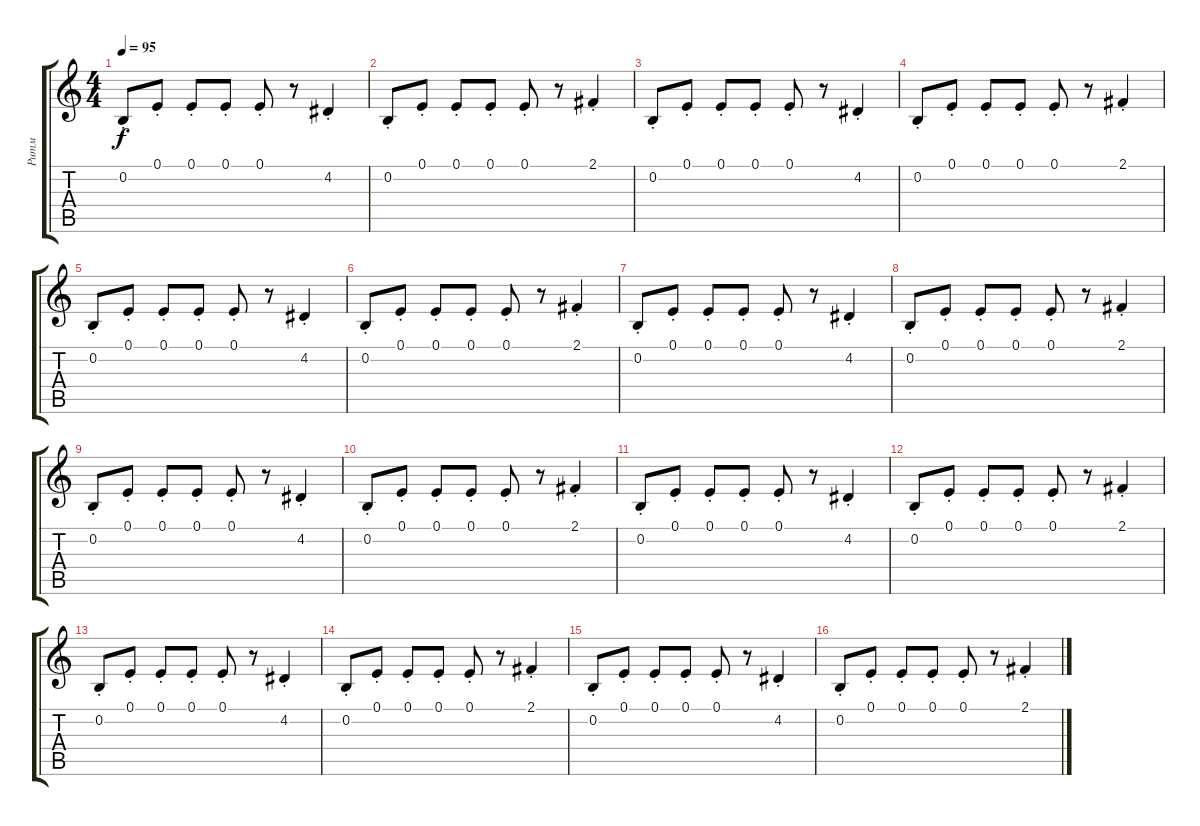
\track ("Ритм" "Ритм") {instrument viola}
\staff {score tabs}
\tuning (E4 B3 G3 D3 A2 E2) {hide}
\ts (4 4)
\tempo 95
\clef g2
\ks c
0.2{st}.8{dy f instrument viola} 0.1{st}.8 0.1{st}.8 0.1{st}.8 0.1{st}.8 r.8 4.2{st}.4 |
0.2{st}.8 0.1{st}.8 0.1{st}.8 0.1{st}.8 0.1{st}.8 r.8 2.1{st}.4 |
0.2{st}.8 0.1{st}.8 0.1{st}.8 0.1{st}.8 0.1{st}.8 r.8 4.2{st}.4 |
0.2{st}.8 0.1{st}.8 0.1{st}.8 0.1{st}.8 0.1{st}.8 r.8 2.1{st}.4 |
0.2{st}.8 0.1{st}.8 0.1{st}.8 0.1{st}.8 0.1{st}.8 r.8 4.2{st}.4 |
0.2{st}.8 0.1{st}.8 0.1{st}.8 0.1{st}.8 0.1{st}.8 r.8 2.1{st}.4 |
0.2{st}.8 0.1{st}.8 0.1{st}.8 0.1{st}.8 0.1{st}.8 r.8 4.2{st}.4 |
0.2{st}.8 0.1{st}.8 0.1{st}.8 0.1{st}.8 0.1{st}.8 r.8 2.1{st}.4 |
0.2{st}.8 0.1{st}.8 0.1{st}.8 0.1{st}.8 0.1{st}.8 r.8 4.2{st}.4 |
0.2{st}.8 0.1{st}.8 0.1{st}.8 0.1{st}.8 0.1{st}.8 r.8 2.1{st}.4 |
0.2{st}.8 0.1{st}.8 0.1{st}.8 0.1{st}.8 0.1{st}.8 r.8 4.2{st}.4 |
0.2{st}.8 0.1{st}.8 0.1{st}.8 0.1{st}.8 0.1{st}.8 r.8 2.1{st}.4 |
0.2{st}.8 0.1{st}.8 0.1{st}.8 0.1{st}.8 0.1{st}.8 r.8 4.2{st}.4 |
0.2{st}.8 0.1{st}.8 0.1{st}.8 0.1{st}.8 0.1{st}.8 r.8 2.1{st}.4 |
0.2{st}.8 0.1{st}.8 0.1{st}.8 0.1{st}.8 0.1{st}.8 r.8 4.2{st}.4 |
0.2{st}.8 0.1{st}.8 0.1{st}.8 0.1{st}.8 0.1{st}.8 r.8 2.1{st}.4
